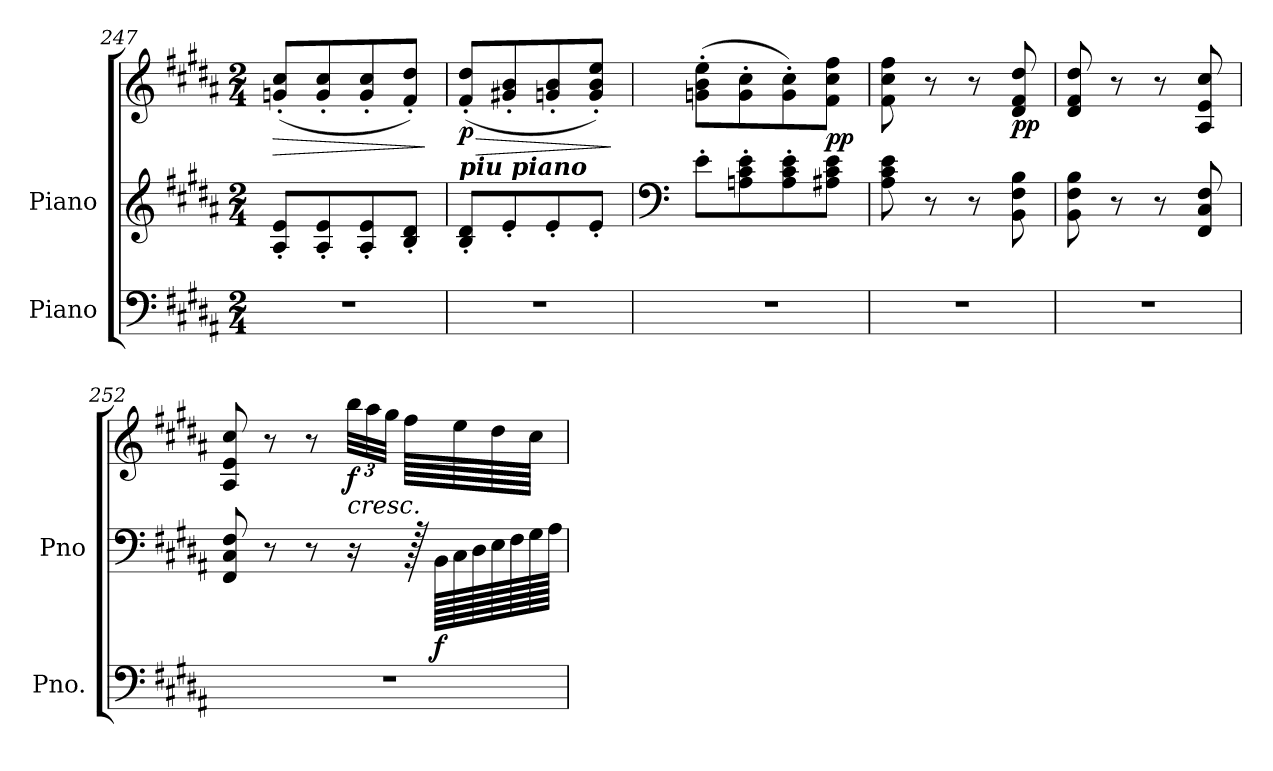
**kern	**kern	**kern	**dynam
*part2	*part1	*part1	*part1
*staff3	*staff2	*staff1	*staff1/2
*I"Piano	*I"Piano	*	*
*I'Pno.	*I'Pno	*	*
*clefF4	*clefG2	*clefG2	*
*k[f#c#g#d#a#]	*k[f#c#g#d#a#]	*k[f#c#g#d#a#]	*
*M2/4	*M2/4	*M2/4	*
*MM30	*MM30	*MM30	*
=247	=247	=247	=247
!	!	!	!LO:HP:b
2r	8A#/' 8e/'L	(<8gn/' 8cc#/'L	>
.	8A#/' 8e/'	8g/' 8cc#/'	.
.	8A#/' 8e/'	8g/' 8cc#/'	.
.	8B/' 8d#/'J	8f#/' 8dd#/'J)	.
.	.	.	]
=248	=248	=248	=248
!	!	!LO:TX:b:Bi:t=piu piano	!
!	!	!	!LO:HP:b
!	!	!	!LO:DY:n=1:b
2r	8B/' 8d#/'L	(<8f#/' 8dd#/'L	> p
.	8e'/	8g#X/' 8b/'	.
.	8e'/	8gn/' 8b/'	.
.	8e'/J	8g/' 8b/' 8ee/'J)	.
.	.	.	]
!!LO:LB:g=z
=249	=249	=249	=249
*	*clefF4	*	*
2r	8e'\L	(>8gn\' 8b\' 8ee\'L	.
.	8An\' 8c#\' 8e\'	8g\' 8cc#\'	.
.	8A\' 8c#\' 8e\'	8g\' 8cc#\')	.
!	!	!	!LO:DY:b
.	8A#X\ 8c#\ 8e\J	8f#\ 8cc#\ 8ff#\J	pp
=250	=250	=250	=250
2r	8A#\ 8c#\ 8e\	8f#\ 8cc#\ 8ff#\	.
.	8r	8r	.
.	8r	8r	.
*	*	*MM20	*
!	!	!	!LO:DY:b
.	8BB\ 8F#\ 8B\	8d#/ 8f#/ 8dd#/	pp
=251	=251	=251	=251
2r	8BB\ 8F#\ 8B\	8d#/ 8f#/ 8dd#/	.
.	8r	8r	.
.	8r	8r	.
.	8FF#/ 8C#/ 8F#/	8A#/ 8e/ 8cc#/	.
=252	=252	=252	=252
2r	8FF#/ 8C#/ 8F#/	8A#/ 8e/ 8cc#/	.
.	8r	8r	.
.	8r	8r	.
*	*	*Xbrackettup	*
*	*	*MM30	*
!	!	!	!LO:HP:b
!	!	!	!LO:DY:n=1:b
.	16r	48bb\LLL	< f
.	.	48aa#\	.
.	.	48gg#\JJJ	.
.	128r	64ff#\LLLL	.
!	!	!	!LO:DY:n=2:b=2
.	128BB\LLLLL	.	f
.	128C#\	64ee\	.
.	128D#\	.	.
.	128E\	64dd#\	.
.	128F#\	.	.
.	128G#\	64cc#\JJJJ	.
.	128A#\JJJJJ	.	.
.	.	.	[
=	=	=	=
*-	*-	*-	*-
